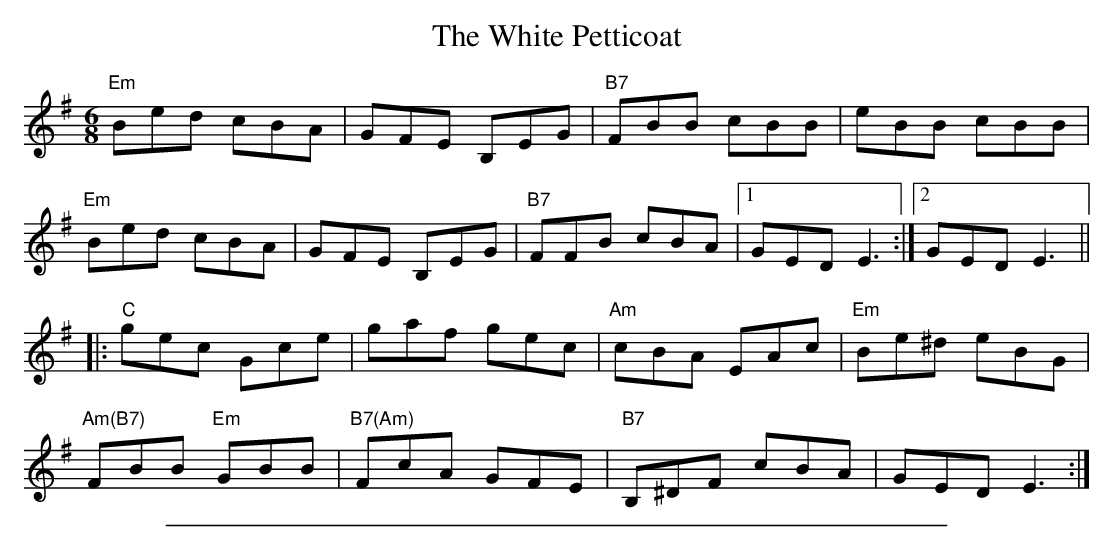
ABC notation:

X:1
T: The White Petticoat
M:6/8
L:1/8
K:Em
"Em"Bed cBA|GFE B,EG|"B7"FBB cBB|eBB cBB|
"Em"Bed cBA|GFE B,EG|"B7"FFB cBA|1 GED E3 :|2 GED E3 ||
|: "C"gec Gce|gaf gec|"Am"cBA EAc|"Em"Be^d eBG|
"Am(B7)"FBB "Em"GBB|"B7(Am)"FcA GFE|"B7"B,^DF cBA|GED E3:|
